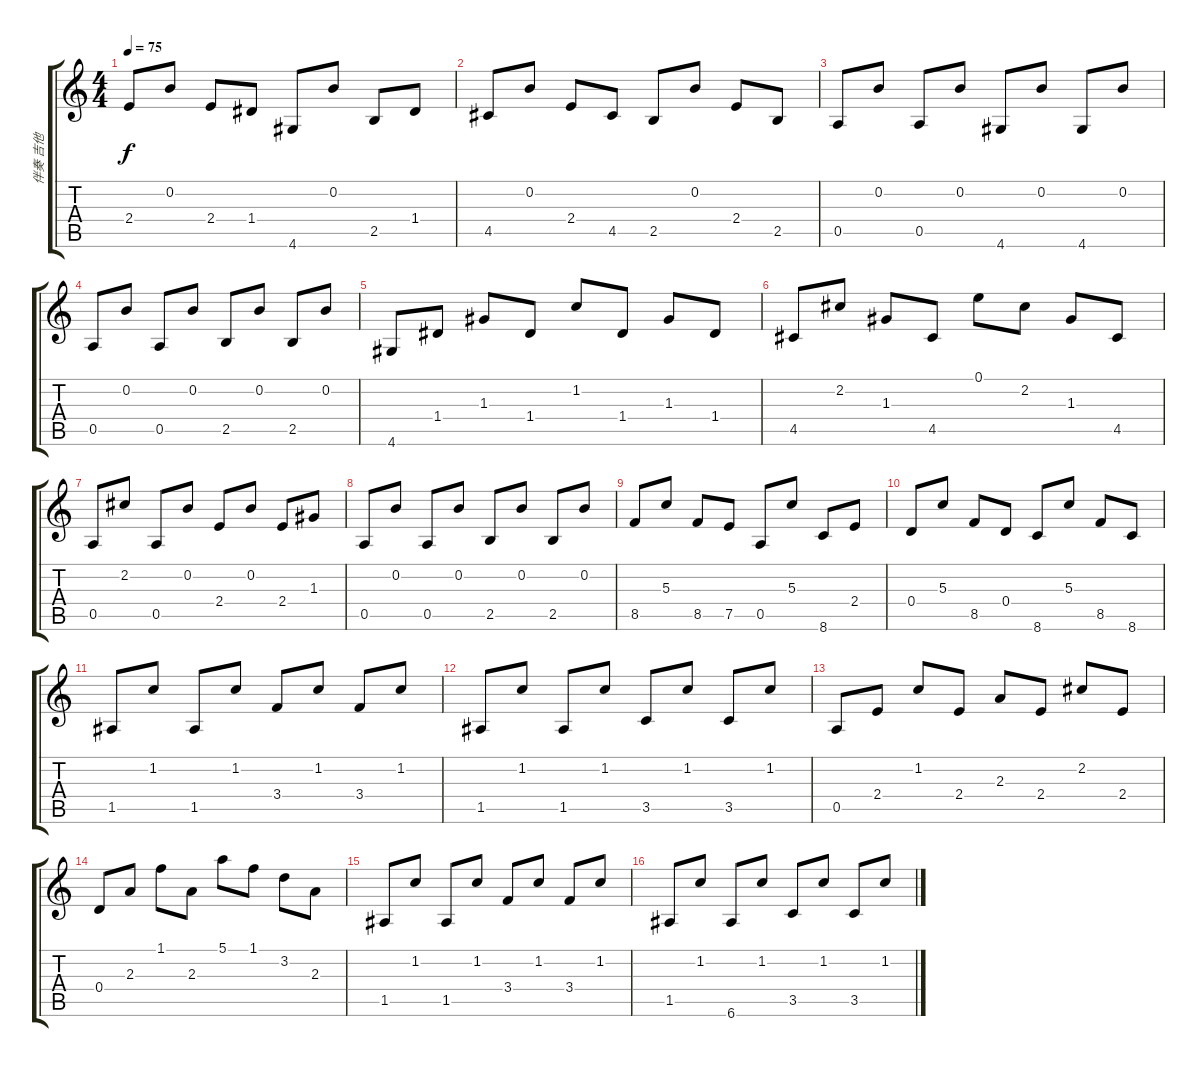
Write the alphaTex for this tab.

\track ("伴奏 吉他" "伴奏 吉他") {instrument acousticguitarsteel}
\staff {score tabs}
\tuning (E4 B3 G3 D3 A2 E2) {hide}
\ts (4 4)
\tempo 75
\clef g2
\ks c
2.4.8{dy f} 0.2.8 2.4.8 1.4.8 4.6.8 0.2.8 2.5.8 1.4.8 |
4.5.8 0.2.8 2.4.8 4.5.8 2.5.8 0.2.8 2.4.8 2.5.8 |
0.5.8 0.2.8 0.5.8 0.2.8 4.6.8 0.2.8 4.6.8 0.2.8 |
0.5.8 0.2.8 0.5.8 0.2.8 2.5.8 0.2.8 2.5.8 0.2.8 |
4.6.8 1.4.8 1.3.8 1.4.8 1.2.8 1.4.8 1.3.8 1.4.8 |
4.5.8 2.2.8 1.3.8 4.5.8 0.1.8 2.2.8 1.3.8 4.5.8 |
0.5.8 2.2.8 0.5.8 0.2.8 2.4.8 0.2.8 2.4.8 1.3.8 |
0.5.8 0.2.8 0.5.8 0.2.8 2.5.8 0.2.8 2.5.8 0.2.8 |
8.5.8 5.3.8 8.5.8 7.5.8 0.5.8 5.3.8 8.6.8 2.4.8 |
0.4.8 5.3.8 8.5.8 0.4.8 8.6.8 5.3.8 8.5.8 8.6.8 |
1.5.8 1.2.8 1.5.8 1.2.8 3.4.8 1.2.8 3.4.8 1.2.8 |
1.5.8 1.2.8 1.5.8 1.2.8 3.5.8 1.2.8 3.5.8 1.2.8 |
0.5.8 2.4.8 1.2.8 2.4.8 2.3.8 2.4.8 2.2.8 2.4.8 |
0.4.8 2.3.8 1.1.8 2.3.8 5.1.8 1.1.8 3.2.8 2.3.8 |
1.5.8 1.2.8 1.5.8 1.2.8 3.4.8 1.2.8 3.4.8 1.2.8 |
1.5.8 1.2.8 6.6.8 1.2.8 3.5.8 1.2.8 3.5.8 1.2.8
